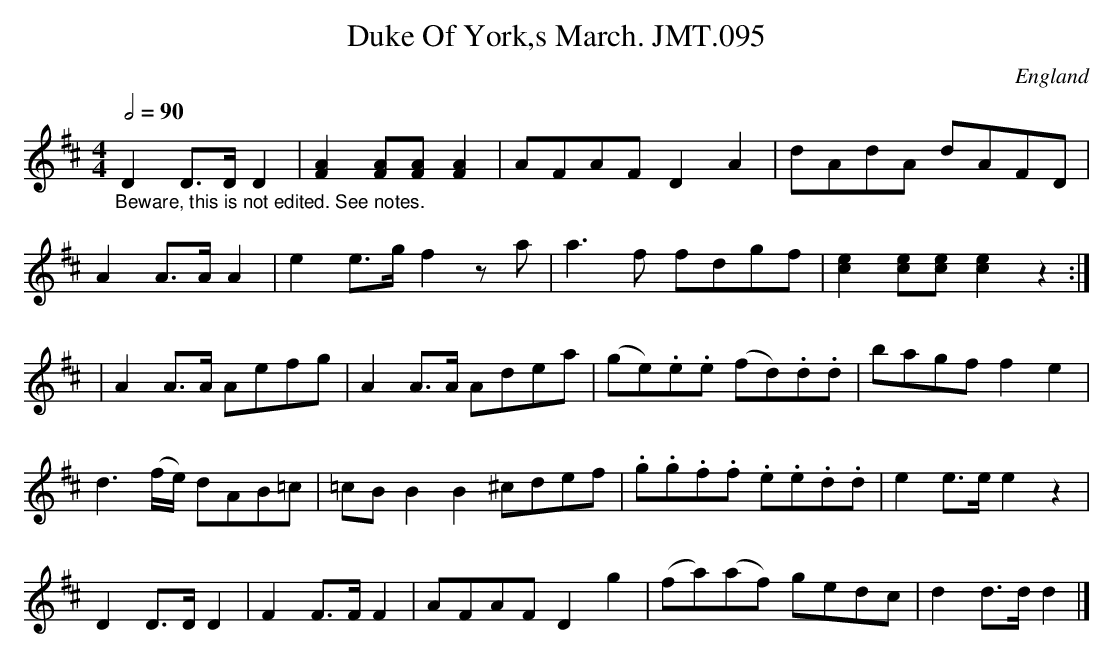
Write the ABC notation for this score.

X:1
T:Duke Of York,s March. JMT.095
M:4/4
L:1/8
Q:1/2=90
O:England
K:D major
"_Beware, this is not edited. See notes."D2 D>D D2|\
[F2A2] [F>A>][FA] [F2A2]|AFAF D2A2|dAdA dAFD|!
A2 A>A A2|e2 e>g f2za|a3f fdgf|[c2e2] [c>e>][ce] [c2e2]z2:|!
|A2 A>A Aefg|A2 A>A Adea|(ge).e.e (fd).d.d|bagf f2e2|!
d3(f/e/) dAB=c|=cB B2B2  ^cdef|.g.g.f.f .e.e.d.d|e2 e>e e2z2|!
D2D>DD2|F2F>FF2|AFAFD2g2|(fa)(af) gedc|d2d>dd2|]
